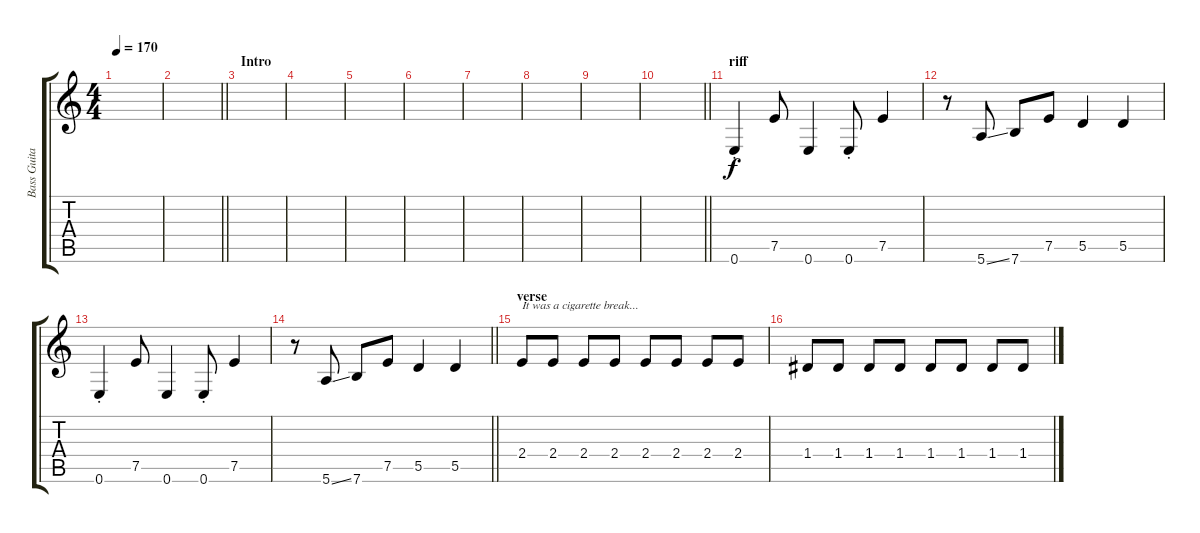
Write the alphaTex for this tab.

\track ("Bass Guitar" "Bass Guita") {instrument electricbasspick}
\staff {score tabs}
\tuning (E4 B3 G3 D3 A2 E2) {hide}
\ts (4 4)
\tempo 170
\clef g2
\ks c
|
\barLineRight lightlight
|
\section ("" "Intro")
|
|
|
|
|
|
|
\barLineRight lightlight
|
\section ("" "riff")
0.6{st}.4 7.5.8 0.6.4 0.6{st}.8 7.5.4 |
r.8 5.6{ss}.8 7.6.8 7.5.8 5.5.4 5.5.4 |
0.6{st}.4 7.5.8 0.6.4 0.6{st}.8 7.5.4 |
\barLineRight lightlight
r.8 5.6{ss}.8 7.6.8 7.5.8 5.5.4 5.5.4 |
\section ("" "verse")
2.4.8{txt "It was a cigarette break..."} 2.4.8 2.4.8 2.4.8 2.4.8 2.4.8 2.4.8 2.4.8 |
1.4.8 1.4.8 1.4.8 1.4.8 1.4.8 1.4.8 1.4.8 1.4.8
